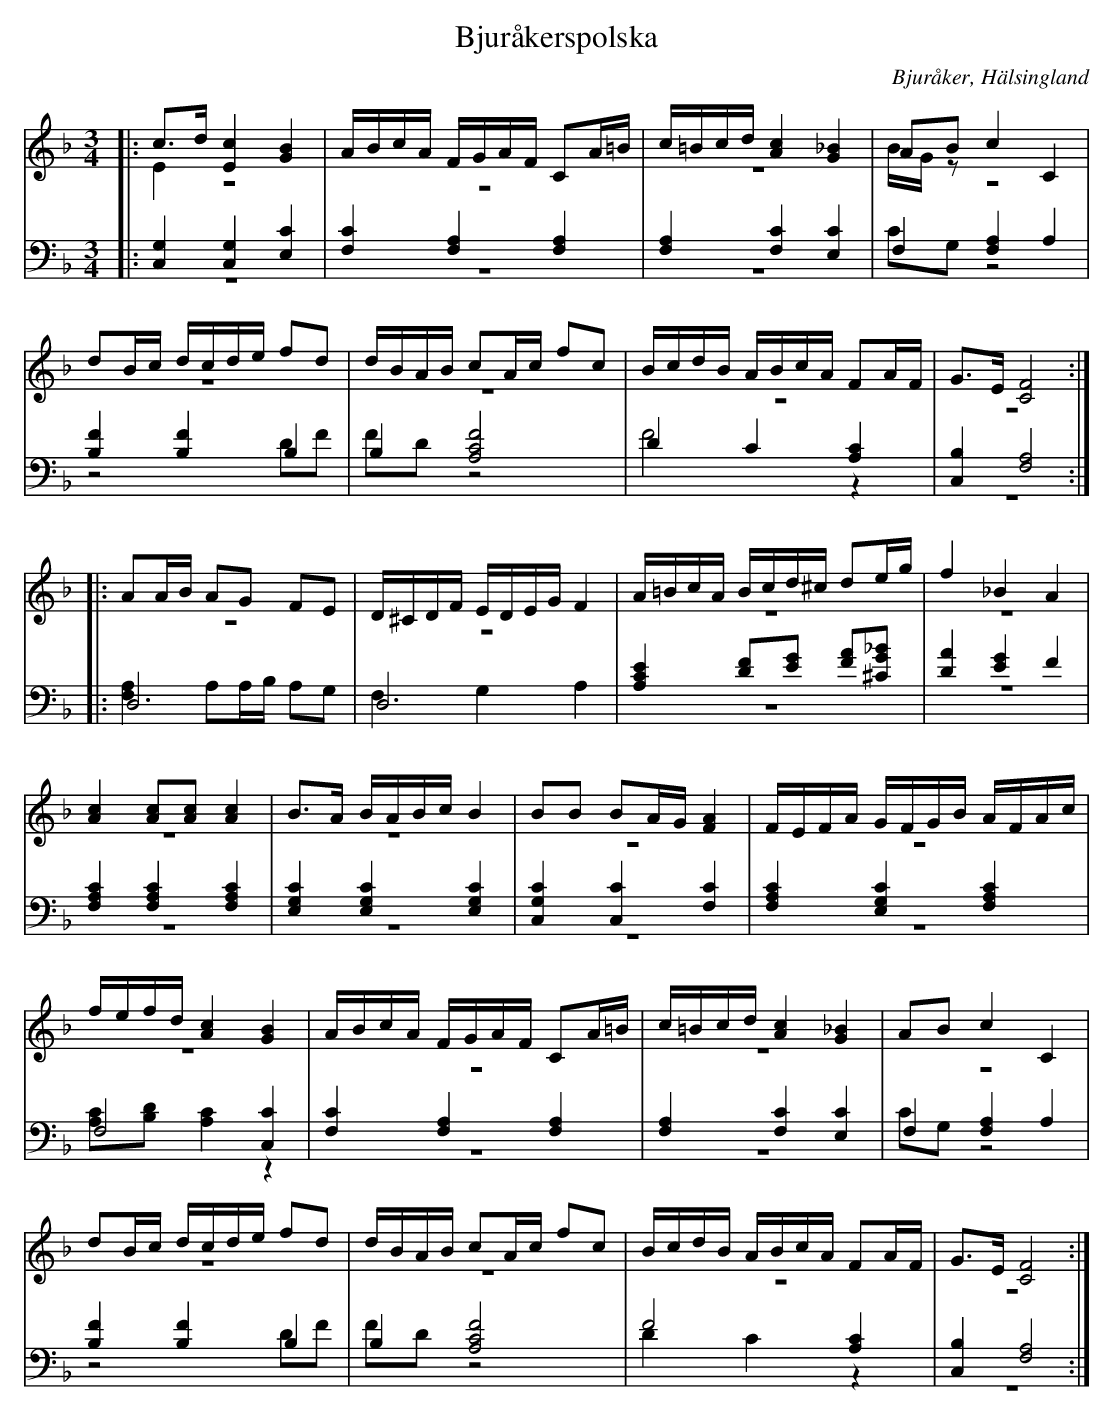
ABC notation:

X:1
T: Bjuråkerspolska
O: Bjuråker, Hälsingland
M: 3/4
L: 1/16
K: F
V:1
V:2 merge
V:3
V:4 merge
V:1
|: c2>d2 [E4c4] [G4B4]|ABcA FGAF C2A=B|c=Bcd [A4c4] [G4_B4]|A2B2 c4 C4 |
d2Bc dcde f2d2|dBAB c2Ac f2c2|BcdB ABcA F2AF|G2>E2 [C8F8]:|
|:A2AB A2G2 F2E2|D^CDF EDEG F4|A=BcA Bcd^c d2eg|f4 _B4 A4 |
[A4c4] [A2c2][A2c2] [A4c4]|B2>A2 BABc B4|B2B2 B2AG [F4A4]|FEFA GFGB AFAc|
fefd [A4c4] [G4B4]|ABcA FGAF C2A=B|c=Bcd [A4c4] [G4_B4]|A2B2 c4 C4 |
d2Bc dcde f2d2|dBAB c2Ac f2c2|BcdB ABcA F2AF|G2>E2 [C8F8]:|
V:2
|:E4 z8|z12|z12|BG z2 z8 |
z12|z12|z12|z12:|
|:z12|z12|z12|z12 |
z12|z12|z12|z12|
z12|z12|z12|z12|
z12|z12|z12|z12:|
V:3 clef=bass
|: [C,4G,4] [C,4G,4] [E,4C4]|[F,4C4] [F,4A,4] [F,4A,4]|[F,4A,4] [F,4C4] [E,4C4]| F,4 [F,4A,4] A,4|
[B,4F4] [B,4F4] B,4|B,4 [A,8C8F8]|D4 C4 [A,4C4]|[C,4B,4] [F,8A,8]:|
|:D,12|D,12|[A,4C4E4] [D2F2][E2G2] [F2A2][^C2G2_B2]|
[D4A4] [E4G4] F4|[F,4A,4C4] [F,4A,4C4] [F,4A,4C4]|[E,4G,4C4] [E,4G,4C4] [E,4G,4C4]|[C,4G,4C4] [C,4C4] [F,4C4]|
[F,4A,4C4] [E,4G,4C4] [F,4A,4C4]|F,8 [C,4C4]|[F,4C4] [F,4A,4] [F,4A,4]|[F,4A,4] [F,4C4] [E,4C4]|
F,4 [F,4A,4] A,4|[B,4F4] [B,4F4] B,4|B,4 [A,8C8F8]|F8  [A,4C4]|[C,4B,4] [F,8A,8]:|
V:4 clef=bass
|:z12|z12|z12|C2G,2 z8 |
z8 D2F2|F2D2 z8|F8 z4|z12:|
|:[F,4A,4] A,2A,B, A,2G,2|F,4 G,4 A,4|z12|z12 |
z12|z12|z12|z12|
[A,2C2][B,2D2] [A,4C4] z4|z12|z12|C2G,2 z8 |
z8 D2F2|F2D2 z8|D4 C4 z4|z12:|
